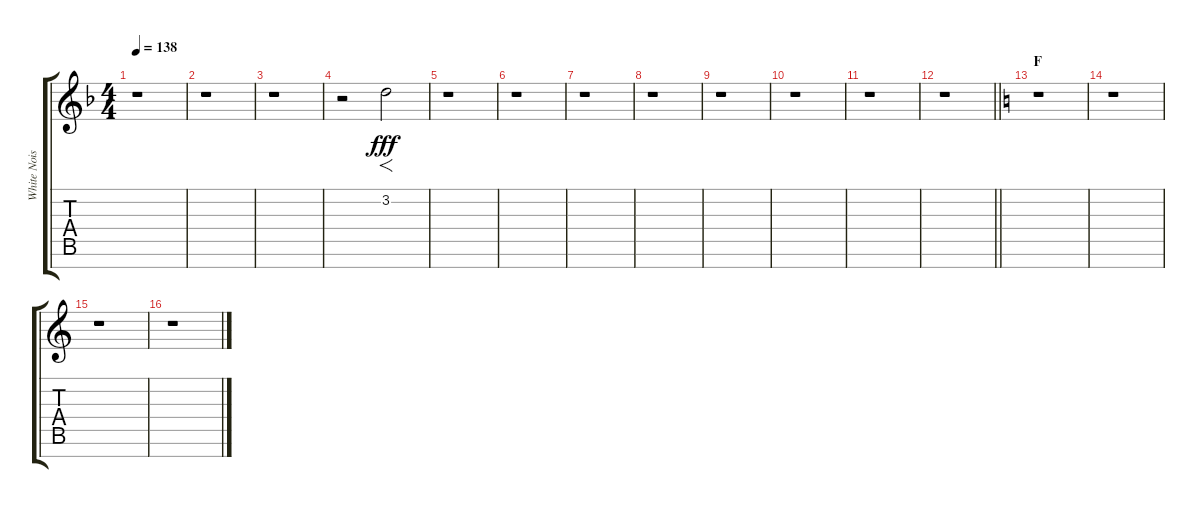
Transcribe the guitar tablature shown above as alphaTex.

\track ("White Noise" "White Nois") {instrument seashore}
\staff {score tabs}
\tuning (E5 B4 G4 D4 A3 E3 B2) {hide}
\ts (4 4)
\tempo 138
\clef g2
\ks f
r.1{dy fff} |
r.1 |
r.1 |
r.2 3.2.2{f} |
r.1 |
r.1 |
r.1 |
r.1 |
r.1 |
r.1 |
r.1 |
\barLineRight lightlight
r.1 |
\section ("" "F")
\ks c
r.1 |
r.1 |
r.1 |
r.1
